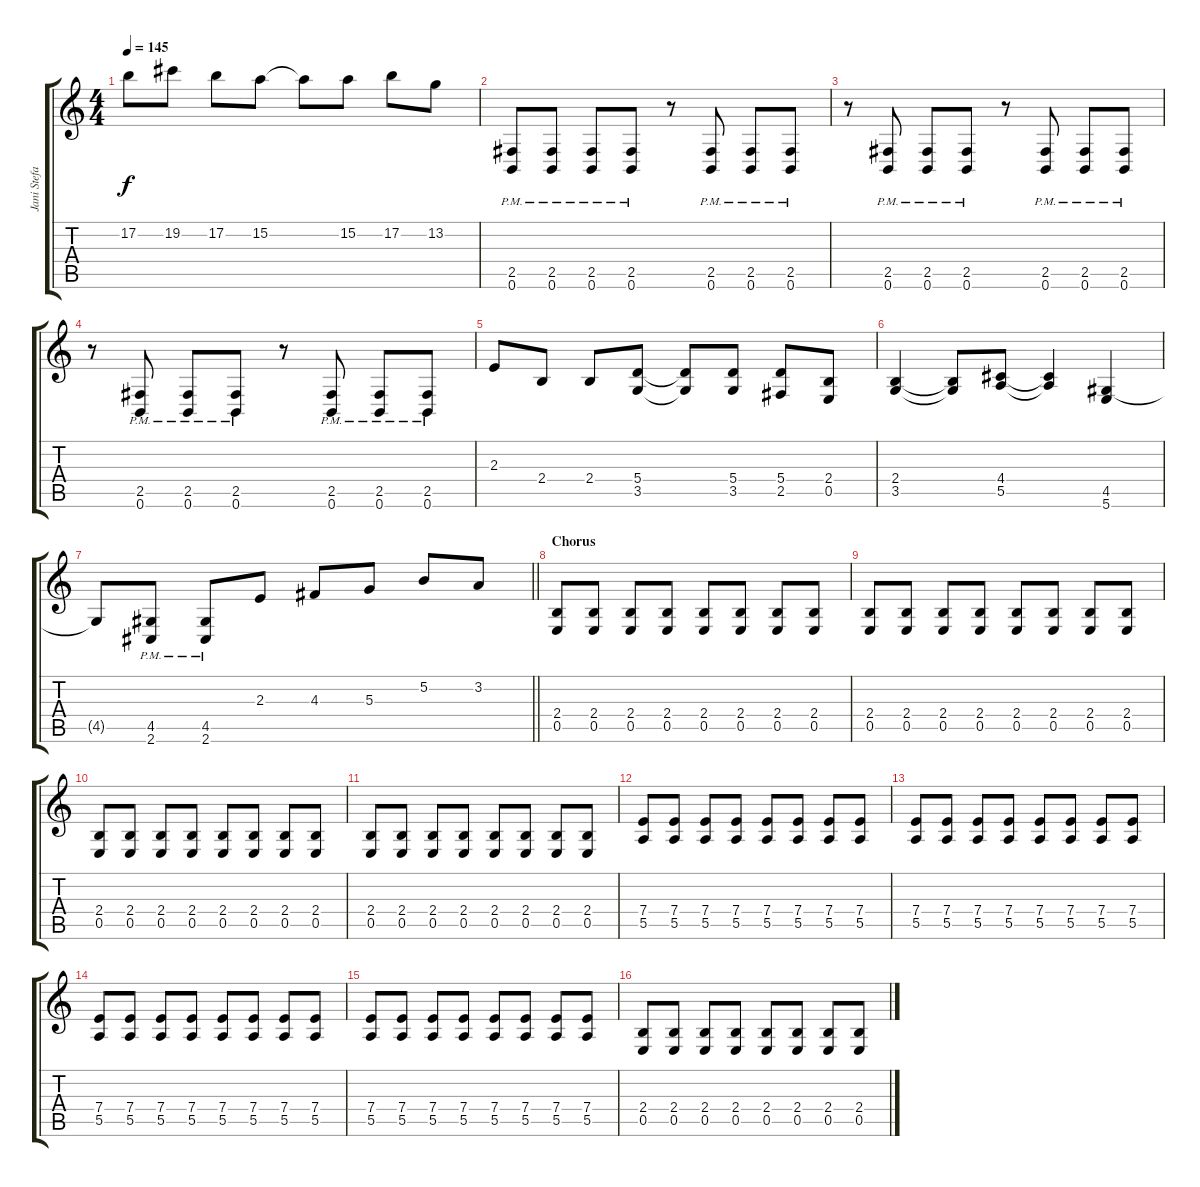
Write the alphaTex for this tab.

\track ("Jani Stefanovic - rhythm guitar" "Jani Stefa") {instrument distortionguitar}
\staff {score tabs}
\tuning (B3 Gb3 D3 A2 E2 B1) {hide}
\ts (4 4)
\tempo 145
\clef g2
\ks aminor
17.2.8{dy f} 19.2.8 17.2.8 15.2.8 15.2{t}.8 15.2.8 17.2.8 13.2.8 |
(2.5{pm} 0.6{pm}).8 (2.5{pm} 0.6{pm}).8 (2.5{pm} 0.6{pm}).8 (2.5{pm} 0.6{pm}).8 r.8 (2.5{pm} 0.6{pm}).8 (2.5{pm} 0.6{pm}).8 (2.5{pm} 0.6{pm}).8 |
r.8 (2.5{pm} 0.6{pm}).8 (2.5{pm} 0.6{pm}).8 (2.5{pm} 0.6{pm}).8 r.8 (2.5{pm} 0.6{pm}).8 (2.5{pm} 0.6{pm}).8 (2.5{pm} 0.6{pm}).8 |
r.8 (2.5{pm} 0.6{pm}).8 (2.5{pm} 0.6{pm}).8 (2.5{pm} 0.6{pm}).8 r.8 (2.5{pm} 0.6{pm}).8 (2.5{pm} 0.6{pm}).8 (2.5{pm} 0.6{pm}).8 |
2.3.8 2.4.8 2.4.8 (5.4 3.5).8 (5.4{t} 3.5{t}).8 (5.4 3.5).8 (5.4 2.5).8 (2.4 0.5).8 |
(2.4 3.5).4 (2.4{t} 3.5{t}).8 (4.4 5.5).8 (4.4{t} 5.5{t}).4 (4.5 5.6).4 |
\barLineRight lightlight
4.5{t}.8 (4.5{pm} 2.6{pm}).8 (4.5{pm} 2.6{pm}).8 2.3.8 4.3.8 5.3.8 5.2.8 3.2.8 |
\section ("" "Chorus")
(2.4 0.5).8 (2.4 0.5).8 (2.4 0.5).8 (2.4 0.5).8 (2.4 0.5).8 (2.4 0.5).8 (2.4 0.5).8 (2.4 0.5).8 |
(2.4 0.5).8 (2.4 0.5).8 (2.4 0.5).8 (2.4 0.5).8 (2.4 0.5).8 (2.4 0.5).8 (2.4 0.5).8 (2.4 0.5).8 |
(2.4 0.5).8 (2.4 0.5).8 (2.4 0.5).8 (2.4 0.5).8 (2.4 0.5).8 (2.4 0.5).8 (2.4 0.5).8 (2.4 0.5).8 |
(2.4 0.5).8 (2.4 0.5).8 (2.4 0.5).8 (2.4 0.5).8 (2.4 0.5).8 (2.4 0.5).8 (2.4 0.5).8 (2.4 0.5).8 |
(7.4 5.5).8 (7.4 5.5).8 (7.4 5.5).8 (7.4 5.5).8 (7.4 5.5).8 (7.4 5.5).8 (7.4 5.5).8 (7.4 5.5).8 |
(7.4 5.5).8 (7.4 5.5).8 (7.4 5.5).8 (7.4 5.5).8 (7.4 5.5).8 (7.4 5.5).8 (7.4 5.5).8 (7.4 5.5).8 |
(7.4 5.5).8 (7.4 5.5).8 (7.4 5.5).8 (7.4 5.5).8 (7.4 5.5).8 (7.4 5.5).8 (7.4 5.5).8 (7.4 5.5).8 |
(7.4 5.5).8 (7.4 5.5).8 (7.4 5.5).8 (7.4 5.5).8 (7.4 5.5).8 (7.4 5.5).8 (7.4 5.5).8 (7.4 5.5).8 |
(2.4 0.5).8 (2.4 0.5).8 (2.4 0.5).8 (2.4 0.5).8 (2.4 0.5).8 (2.4 0.5).8 (2.4 0.5).8 (2.4 0.5).8
